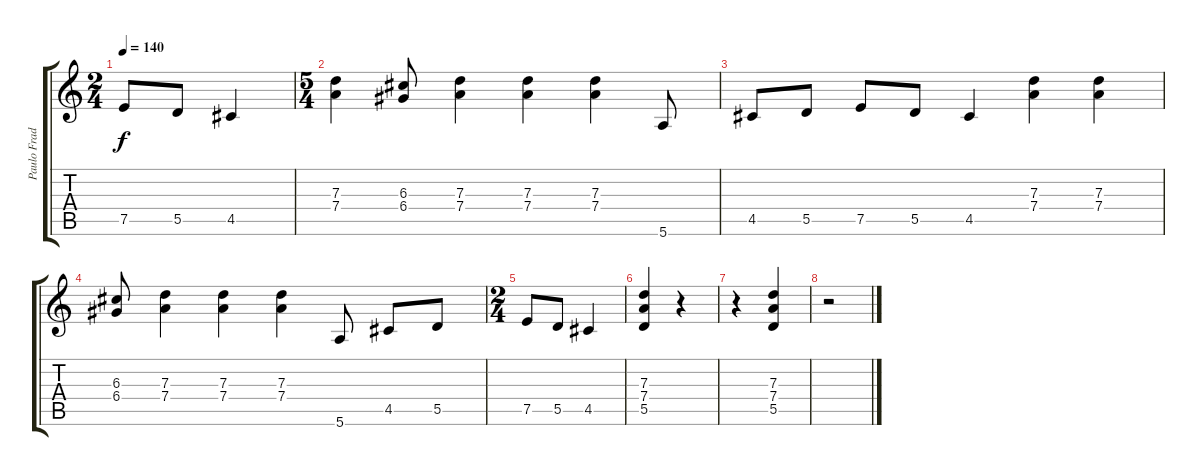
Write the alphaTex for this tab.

\track ("Paulo Frade" "Paulo Frad") {instrument distortionguitar}
\staff {score tabs}
\tuning (E4 B3 G3 D3 A2 E2) {hide}
\ts (2 4)
\tempo 140
\clef g2
\ks c
7.5.8{dy f} 5.5.8 4.5.4 |
\ts (5 4)
(7.3 7.4).4 (6.3 6.4).8 (7.3 7.4).4 (7.3 7.4).4 (7.3 7.4).4 5.6.8 |
4.5.8 5.5.8 7.5.8 5.5.8 4.5.4 (7.3 7.4).4 (7.3 7.4).4 |
(6.3 6.4).8 (7.3 7.4).4 (7.3 7.4).4 (7.3 7.4).4 5.6.8 4.5.8 5.5.8 |
\ts (2 4)
7.5.8 5.5.8 4.5.4 |
(7.3 7.4 5.5).4 r.4 |
r.4 (7.3 7.4 5.5).4 |
r.2
